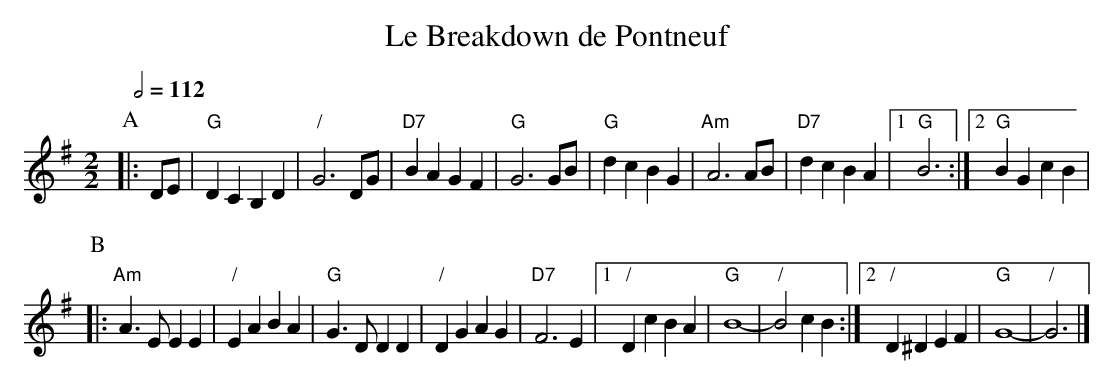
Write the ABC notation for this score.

X:1
T:Le Breakdown de Pontneuf
Q:1/2=112
M:2/2
L:1/4
K:G
P:A
|: D/E/ | "G"DC B,D | "/"G3 D/G/ | "D7"BA GF | "G"G3 G/B/ |\
"G"dc BG | "Am"A3 A/B/ | "D7"dc BA |1 "G"B3 :|2 "G"BG cB |
P:B
|: "Am"A>E EE | "/"EA BA | "G"G>D DD | "/"DG AG | "D7"F3 E |\
[1 "/"Dc BA | "G"B4- | "/"B2 cB :|2 "/"D^D EF | "G"G4- | "/"G3 |]
